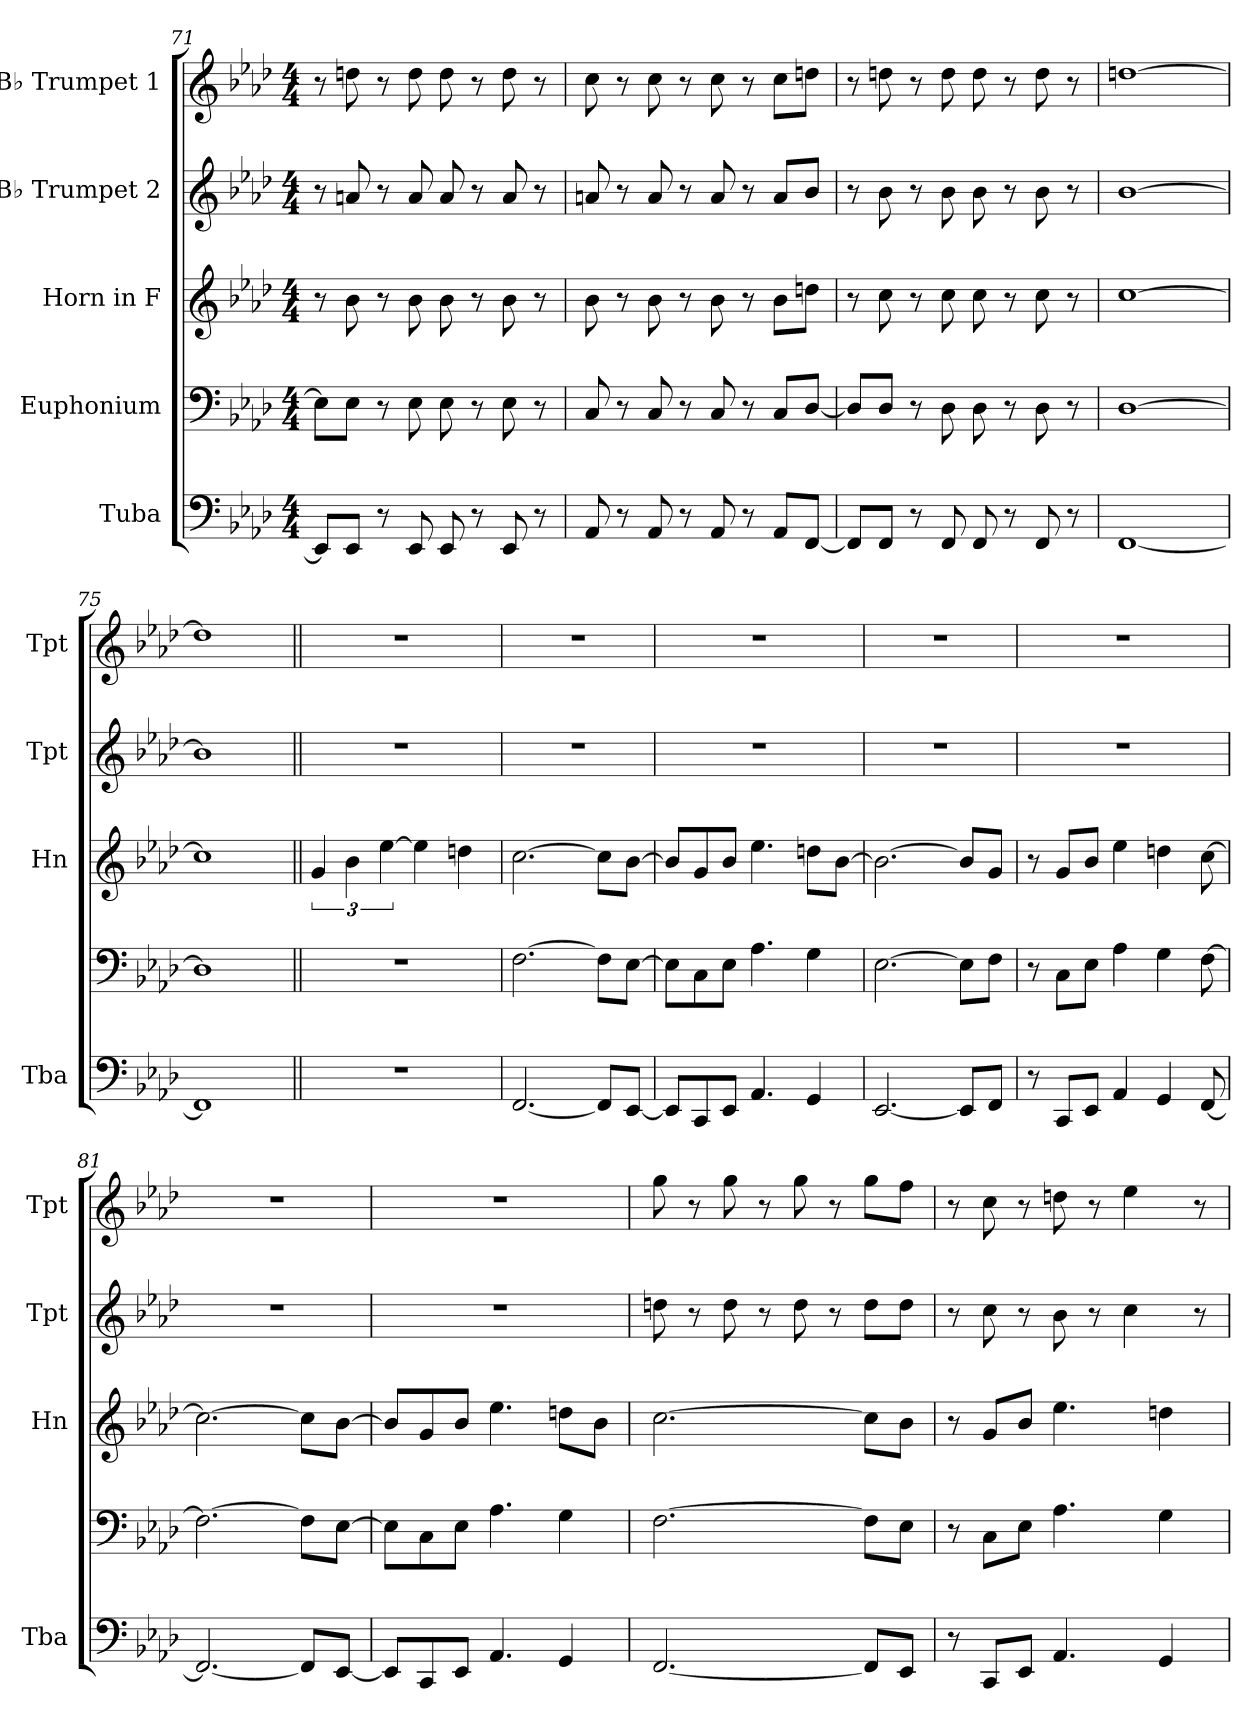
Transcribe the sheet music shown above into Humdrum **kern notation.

**kern	**kern	**kern	**kern	**kern
*part5	*part4	*part3	*part2	*part1
*staff5	*staff4	*staff3	*staff2	*staff1
*I"Tuba	*I"Euphonium	*I"Horn in F	*I"B♭ Trumpet 2	*I"B♭ Trumpet 1
*I'Tba	*	*I'Hn	*I'Tpt	*I'Tpt
!!LO:LB:g=z
*clefF4	*clefF4	*clefG2	*clefG2	*clefG2
*	*	*ITrd4c7	*ITrd1c2	*ITrd1c2
*k[b-e-a-d-]	*k[b-e-a-d-]	*k[b-e-a-d-g-]	*k[b-e-a-d-g-c-]	*k[b-e-a-d-g-c-]
*M4/4	*M4/4	*M4/4	*M4/4	*M4/4
=71	=71	=71	=71	=71
8EE-/L]	8E-\L]	8r	8r	8r
8EE-/J	8E-\J	8e-\	8gn/	8ccn\
8r	8r	8r	8r	8r
8EE-/	8E-\	8e-\	8g/	8cc\
8EE-/	8E-\	8e-\	8g/	8cc\
8r	8r	8r	8r	8r
8EE-/	8E-\	8e-\	8g/	8cc\
8r	8r	8r	8r	8r
=72	=72	=72	=72	=72
8AA-/	8C/	8e-\	8gn/	8b-\
8r	8r	8r	8r	8r
8AA-/	8C/	8e-\	8g/	8b-\
8r	8r	8r	8r	8r
8AA-/	8C/	8e-\	8g/	8b-\
8r	8r	8r	8r	8r
8AA-/L	8C/L	8e-\L	8g/L	8b-\L
[8FF/J	[8D-/J	8gn\J	8a-/J	8ccn\J
=73	=73	=73	=73	=73
8FF/L]	8D-/L]	8r	8r	8r
8FF/J	8D-/J	8f\	8a-\	8ccn\
8r	8r	8r	8r	8r
8FF/	8D-\	8f\	8a-\	8cc\
8FF/	8D-\	8f\	8a-\	8cc\
8r	8r	8r	8r	8r
8FF/	8D-\	8f\	8a-\	8cc\
8r	8r	8r	8r	8r
=74	=74	=74	=74	=74
[1FF	[1D-	[1f	[1a-	[1ccn
=75	=75	=75	=75	=75
1FFZ]	1D-Z]	1fZ]	1a-Z]	1ccZ]
=76||	=76||	=76||	=76||	=76||
1r	1r	6c/	1r	1r
.	.	6e-\	.	.
.	.	[6a-\	.	.
.	.	4a-\]	.	.
.	.	4gn\	.	.
!!LO:PB:g=z
=77	=77	=77	=77	=77
[2.FF/	[2.F\	[2.f\	1r	1r
8FF/L]	8F\L]	8f\L]	.	.
[8EE-/J	[8E-\J	[8e-\J	.	.
=78	=78	=78	=78	=78
8EE-/L]	8E-\L]	8e-/L]	1r	1r
8CC/	8C\	8c/	.	.
8EE-/J	8E-\J	8e-/J	.	.
4.AA-/	4.A-\	4.a-\	.	.
4GG/	4G\	8gn\L	.	.
.	.	[8e-\J	.	.
=79	=79	=79	=79	=79
[2.EE-/	[2.E-\	2.e-\_	1r	1r
8EE-/L]	8E-\L]	8e-/L]	.	.
8FF/J	8F\J	8c/J	.	.
=80	=80	=80	=80	=80
8r	8r	8r	1r	1r
8CC/L	8C\L	8c/L	.	.
8EE-/J	8E-\J	8e-/J	.	.
4AA-/	4A-\	4a-\	.	.
4GG/	4G\	4gn\	.	.
[8FF/	[8F\	[8f\	.	.
=81	=81	=81	=81	=81
2.FF/_	2.F\_	2.f\_	1r	1r
8FF/L]	8F\L]	8f\L]	.	.
[8EE-/J	[8E-\J	[8e-\J	.	.
=82	=82	=82	=82	=82
8EE-/L]	8E-\L]	8e-/L]	1r	1r
8CC/	8C\	8c/	.	.
8EE-/J	8E-\J	8e-/J	.	.
4.AA-/	4.A-\	4.a-\	.	.
4GG/	4G\	8gn\L	.	.
.	.	8e-\J	.	.
!!LO:LB:g=z
=83	=83	=83	=83	=83
[2.FF/	[2.F\	[2.f\	8ccn\	8ff\
.	.	.	8r	8r
.	.	.	8cc\	8ff\
.	.	.	8r	8r
.	.	.	8cc\	8ff\
.	.	.	8r	8r
8FF/L]	8F\L]	8f\L]	8cc\L	8ff\L
8EE-/J	8E-\J	8e-\J	8cc\J	8ee-\J
=84	=84	=84	=84	=84
8r	8r	8r	8r	8r
8CC/L	8C\L	8c/L	8b-\	8b-\
8EE-/J	8E-\J	8e-/J	8r	8r
4.AA-/	4.A-\	4.a-\	8a-\	8ccn\
.	.	.	8r	8r
.	.	.	4b-\	4dd-\
4GG/	4G\	4gn\	.	.
.	.	.	8r	8r
=	=	=	=	=
*-	*-	*-	*-	*-
